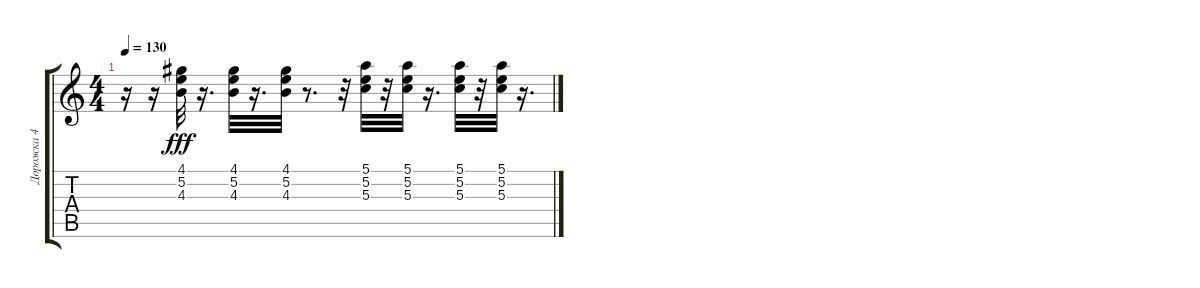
\track ("Дорожка 4" "Дорожка 4") {instrument synthbass1}
\staff {score tabs}
\tuning (E4 B3 G3 D3 A2 E2) {hide}
\ts (4 4)
\tempo 130
\clef g2
\ks c
r.16{dy fff} r.16 (4.1 5.2 4.3).32 r.16{d} (4.1 5.2 4.3).32{balance 8} r.16{d} (4.1 5.2 4.3).32 r.8{d} r.32 (5.1 5.2 5.3).32 r.32 (5.1 5.2 5.3).32 r.16{d} (5.1 5.2 5.3).32 r.32 (5.1 5.2 5.3).32 r.16{d}
